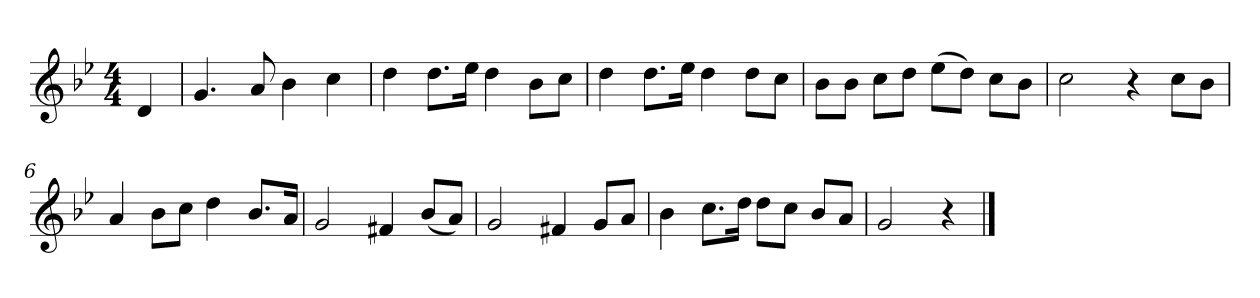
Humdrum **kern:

**kern
*part1
*staff1
*k[b-e-]
*M4/4
*MM120
=
4d
=1
4.g
8a
4b-
4cc
=2
4dd
8.ddL
16ee-Jk
4dd
8b-L
8ccJ
=3
4dd
8.ddL
16ee-Jk
4dd
8ddL
8ccJ
=4
8b-L
8b-J
8ccL
8ddJ
(8ee-L
8ddJ)
8ccL
8b-J
=5
2cc
4r
8ccL
8b-J
=6
4a
8b-L
8ccJ
4dd
8.b-L
16aJk
=7
2g
4f#X
(8b-L
8aJ)
=8
2g
4f#X
8gL
8aJ
=9
4b-
8.ccL
16ddJk
8ddL
8ccJ
8b-L
8aJ
=10
2g
4r
==
*-
